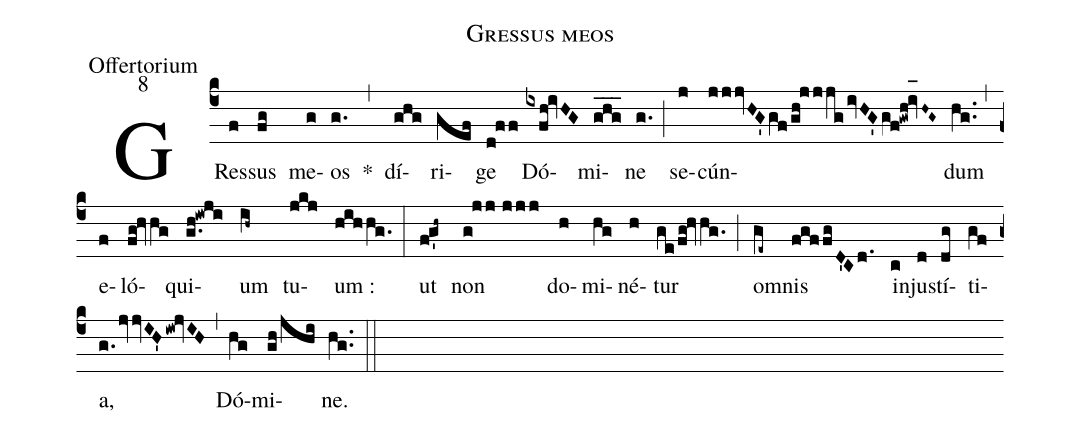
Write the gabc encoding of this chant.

name:Gressus meos;
office-part:Offertorium;
mode:8;
%%
(c4) GRes(f)sus(fg) me(g)os(g.) *(,) dí(ghg)ri(gef)ge(d!ff) Dó(ixfh!ivHG)mi(ghg___)ne(g.) (;) se(j)cún(jjjvHG'gf/gh!jjjgivHG'gf!gwh!iv_[oh:h]H~G~)dum(hg..) (,) e(f)ló(fg!hvhg)qui(g.h!iwji)um(ih~) tu(jkj)um :(hihhg.) (:) ut(fg'h~) non(g!jj//jjj) do(h)mi(hg)né(h)tur(ge/fg!hvhg.) (;) o(ge~)mnis(fgffgD'Cd.) in(c)ju(d)stí(dg)ti(gf)a,(g.jvvIH'iw!jvIH) (,) Dó(hg)mi(gh/jhi)ne.(hg..) (::)
